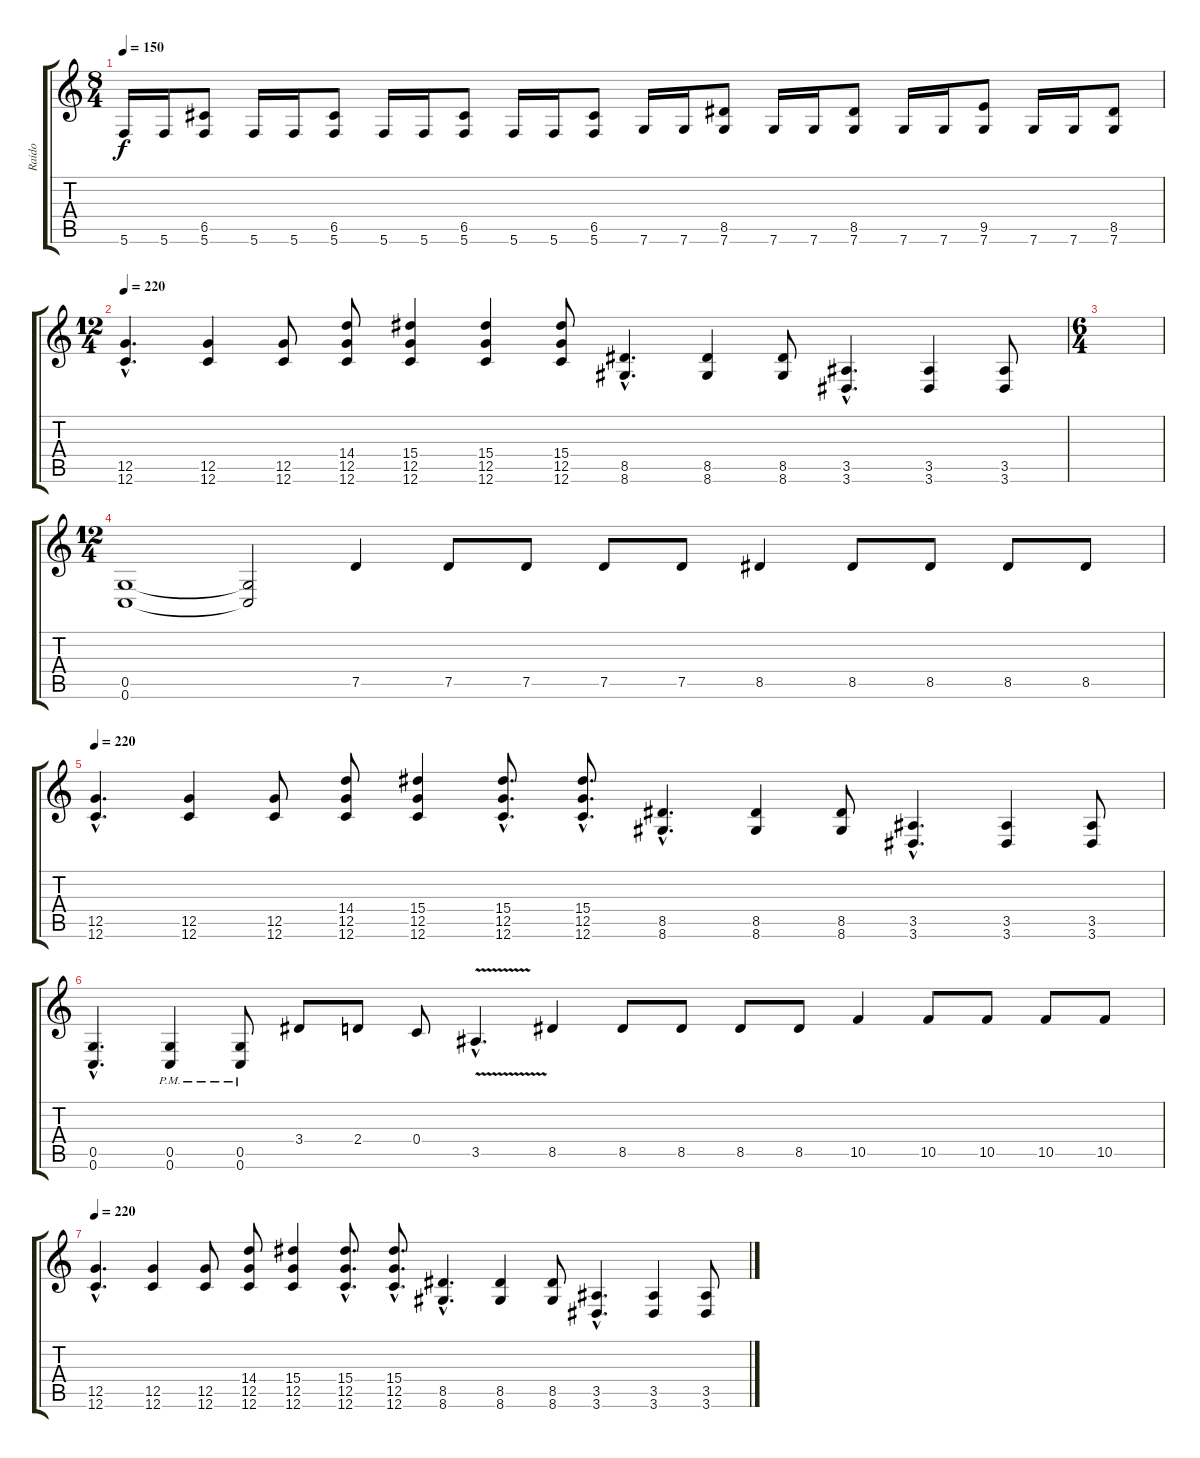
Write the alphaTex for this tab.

\track ("Raido" "Raido") {instrument distortionguitar}
\staff {score tabs}
\tuning (D4 A3 F3 C3 G2 C2) {hide}
\ts (8 4)
\tempo 150
\clef g2
\ks c
5.6.16{dy f} 5.6.16 (6.5 5.6).8 5.6.16 5.6.16 (6.5 5.6).8 5.6.16 5.6.16 (6.5 5.6).8 5.6.16 5.6.16 (6.5 5.6).8 7.6.16 7.6.16 (8.5 7.6).8 7.6.16 7.6.16 (8.5 7.6).8 7.6.16 7.6.16 (9.5 7.6).8 7.6.16 7.6.16 (8.5 7.6).8 |
\ts (12 4)
\tempo 220
(12.5{hac} 12.6{hac}).4{d} (12.5 12.6).4 (12.5 12.6).8 (14.4 12.5 12.6).8 (15.4 12.5 12.6).4 (15.4 12.5 12.6).4 (15.4 12.5 12.6).8 (8.5{hac} 8.6{hac}).4{d} (8.5 8.6).4 (8.5 8.6).8 (3.5{hac} 3.6{hac}).4{d} (3.5 3.6).4 (3.5 3.6).8 |
\ts (6 4)
|
\ts (12 4)
(0.5 0.6).1 (0.5{t} 0.6{t}).2 7.5.4 7.5.8 7.5.8 7.5.8 7.5.8 8.5.4 8.5.8 8.5.8 8.5.8 8.5.8 |
\tempo 220
(12.5{hac} 12.6{hac}).4{d} (12.5 12.6).4 (12.5 12.6).8 (14.4 12.5 12.6).8 (15.4 12.5 12.6).4 (15.4{hac} 12.5{hac} 12.6{hac}).8{d} (15.4{hac} 12.5{hac} 12.6{hac}).8{d} (8.5{hac} 8.6{hac}).4{d} (8.5 8.6).4 (8.5 8.6).8 (3.5{hac} 3.6{hac}).4{d} (3.5 3.6).4 (3.5 3.6).8 |
(0.5{hac} 0.6{hac}).4{d} (0.5{pm} 0.6{pm}).4 (0.5{pm} 0.6{pm}).8 3.4.8 2.4.8 0.4.8 3.5{v hac}.4{d} 8.5.4 8.5.8 8.5.8 8.5.8 8.5.8 10.5.4 10.5.8 10.5.8 10.5.8 10.5.8 |
\tempo 220
(12.5{hac} 12.6{hac}).4{d} (12.5 12.6).4 (12.5 12.6).8 (14.4 12.5 12.6).8 (15.4 12.5 12.6).4 (15.4{hac} 12.5{hac} 12.6{hac}).8{d} (15.4{hac} 12.5{hac} 12.6{hac}).8{d} (8.5{hac} 8.6{hac}).4{d} (8.5 8.6).4 (8.5 8.6).8 (3.5{hac} 3.6{hac}).4{d} (3.5 3.6).4 (3.5 3.6).8
